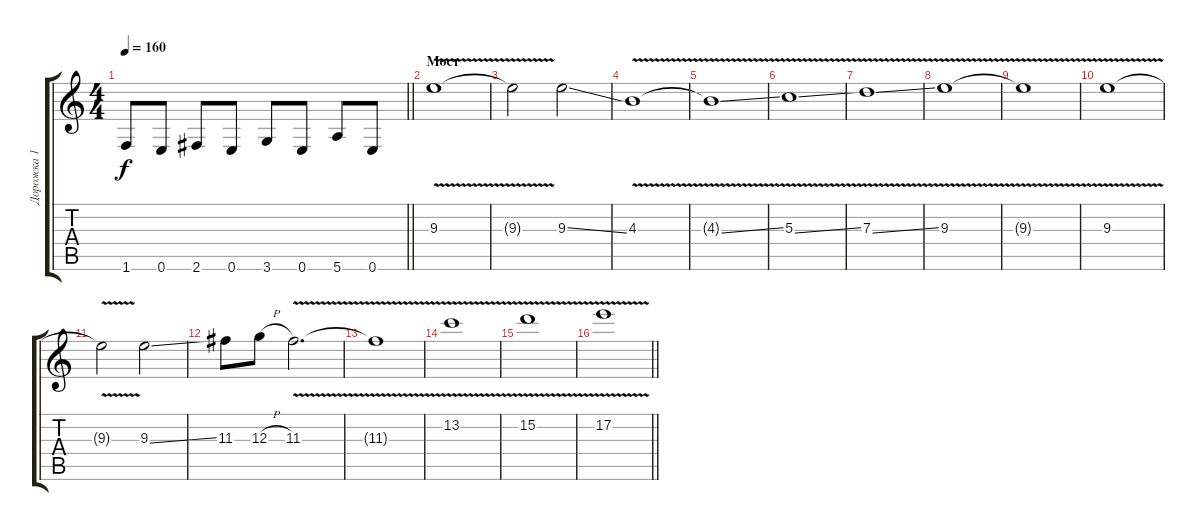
\track ("Дорожка 1" "Дорожка 1") {instrument distortionguitar}
\staff {score tabs}
\tuning (E4 B3 G3 D3 A2 E2) {hide}
\ts (4 4)
\tempo 160
\clef g2
\barLineRight lightlight
\ks c
1.6.8{dy f} 0.6.8 2.6.8 0.6.8 3.6.8 0.6.8 5.6.8 0.6.8 |
\section ("" "Мост")
9.3{v}.1 |
9.3{t}.2 9.3{ss}.2 |
4.3{v}.1 |
4.3{ss t}.1 |
5.3{v ss}.1 |
7.3{v ss}.1 |
9.3{v}.1 |
9.3{t}.1 |
9.3{v}.1 |
9.3{t}.2 9.3{ss}.2 |
11.3.8 12.3{h}.8 11.3{v}.2{d} |
11.3{t}.1 |
13.2{v}.1 |
15.2{v}.1 |
\barLineRight lightlight
17.2{v}.1
